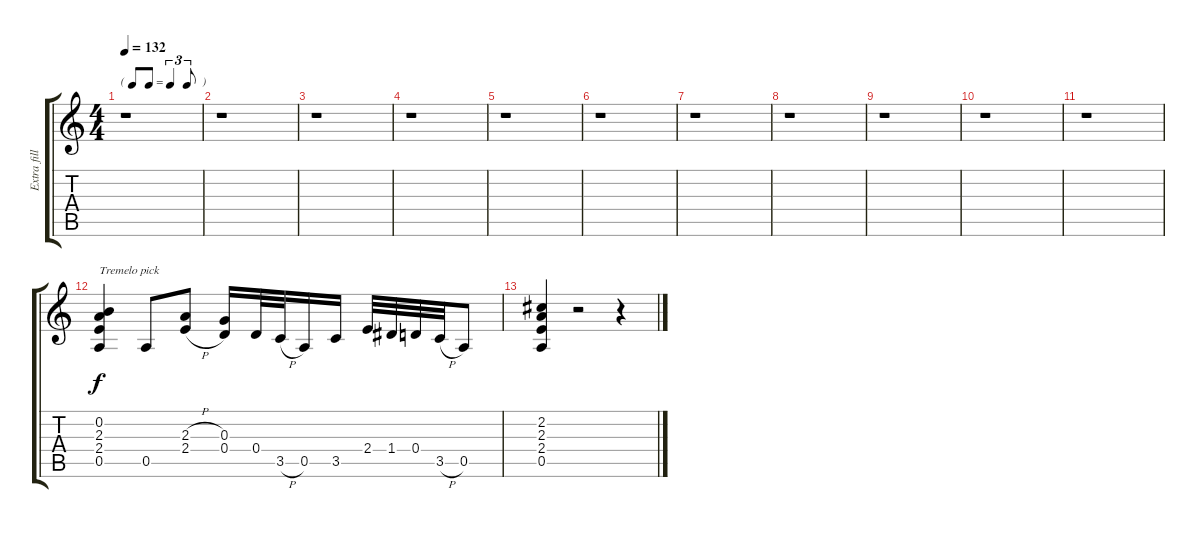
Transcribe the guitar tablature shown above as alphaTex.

\track ("Extra fill" "Extra fill") {instrument overdrivenguitar}
\staff {score tabs}
\tuning (E4 B3 G3 D3 A2 E2) {hide}
\ts (4 4)
\tf triplet8th
\tempo 132
\clef g2
\ks c
r.1{dy f} |
r.1 |
r.1 |
r.1 |
r.1 |
r.1 |
r.1 |
r.1 |
r.1 |
r.1 |
r.1 |
(0.2 2.3 2.4 0.5).4{txt "Tremelo pick"} 0.5.8 (2.3{h} 2.4{h}).8 (0.3 0.4).16 0.4.32 3.5{h}.32 0.5.16 3.5.16 2.4.32 1.4.32 0.4.32 3.5{h}.32 0.5.8 |
(2.2 2.3 2.4 0.5).4 r.2 r.4
